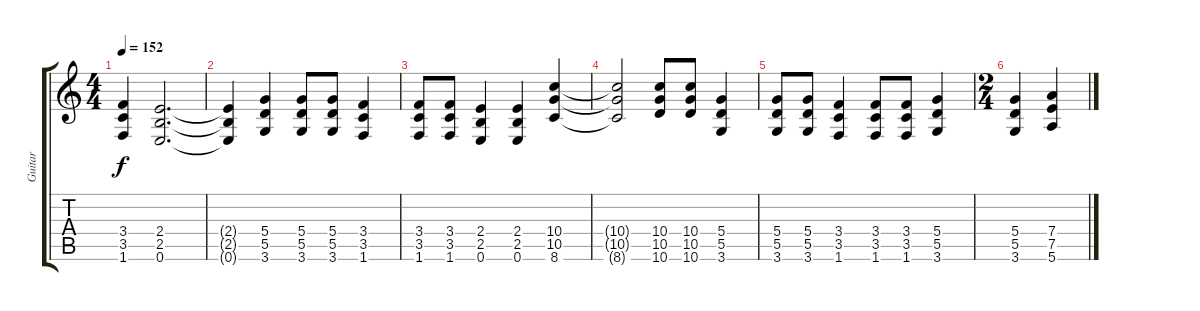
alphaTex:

\track ("Guitar" "Guitar") {instrument distortionguitar}
\staff {score tabs}
\tuning (E4 B3 G3 D3 A2 E2) {hide}
\ts (4 4)
\tempo 152
\clef g2
\ks c
(3.4 3.5 1.6).4{dy f} (2.4 2.5 0.6).2{d} |
(2.4{t} 2.5{t} 0.6{t}).4 (5.4 5.5 3.6).4 (5.4 5.5 3.6).8 (5.4 5.5 3.6).8 (3.4 3.5 1.6).4 |
(3.4 3.5 1.6).8 (3.4 3.5 1.6).8 (2.4 2.5 0.6).4 (2.4 2.5 0.6).4 (10.4 10.5 8.6).4 |
(10.4{t} 10.5{t} 8.6{t}).2 (10.4 10.5 10.6).8 (10.4 10.5 10.6).8 (5.4 5.5 3.6).4 |
(5.4 5.5 3.6).8 (5.4 5.5 3.6).8 (3.4 3.5 1.6).4 (3.4 3.5 1.6).8 (3.4 3.5 1.6).8 (5.4 5.5 3.6).4 |
\ts (2 4)
(5.4 5.5 3.6).4 (7.4 7.5 5.6).4
